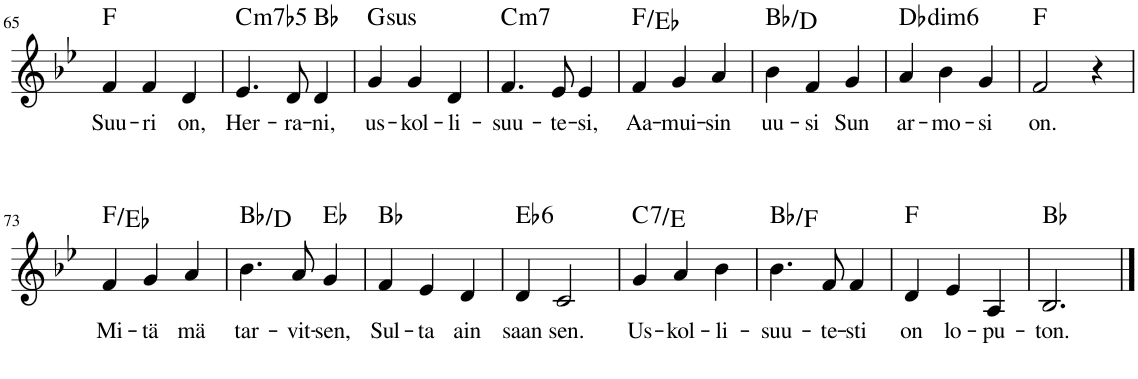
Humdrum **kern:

**kern	**text	**harte
*part1	*part1	*part1
*staff1	*staff1	*
*I"Piano	*	*
*I'Pno.	*	*
!!LO:PB:g=z
*clefG2	*	*
*k[b-e-]	*	*
*M3/4	*	*
=65	=65	=65
!	!LO:LY:b	!
4f/	Suu-	F:maj
!	!LO:LY:b	!
4f/	-ri	.
!	!LO:LY:b	!
4d/	on,	.
=66	=66	=66
!	!LO:LY:b	!LO:H:kt=m7b5
4.e-/	Her-	C:hdim7
!	!LO:LY:b	!
8d/	-ra-	.
!	!LO:LY:b	!
4d/	-ni,	Bb:maj
=67	=67	=67
!	!LO:LY:b	!LO:H:kt=sus
4g/	us-	G:sus4
!	!LO:LY:b	!
4g/	-kol-	.
!	!LO:LY:b	!
4d/	-li-	.
=68	=68	=68
!	!LO:LY:b	!LO:H:kt=m7
4.f/	-suu-	C:min7
!	!LO:LY:b	!
8e-/	-te-	.
!	!LO:LY:b	!
4e-/	-si,	.
=69	=69	=69
!	!LO:LY:b	!
4f/	Aa-	F:maj/b7
!	!LO:LY:b	!
4g/	-mui-	.
!	!LO:LY:b	!
4a/	-sin	.
=70	=70	=70
!	!LO:LY:b	!
4b-\	uu-	Bb:maj/3
!	!LO:LY:b	!
4f/	-si	.
!	!LO:LY:b	!
4g/	Sun	.
=71	=71	=71
!	!LO:LY:b	!LO:H:kt=dim6
4a/	ar-	Db:dim(6)
!	!LO:LY:b	!
4b-\	-mo-	.
!	!LO:LY:b	!
4g/	-si	.
=72	=72	=72
!	!LO:LY:b	!
2f/	on.	F:maj
4r	.	.
!!LO:LB:g=z
=73	=73	=73
!	!LO:LY:b	!
4f/	Mi-	F:maj/b7
!	!LO:LY:b	!
4g/	-tä	.
!	!LO:LY:b	!
4a/	mä	.
=74	=74	=74
!	!LO:LY:b	!
4.b-\	tar-	Bb:maj/3
!	!LO:LY:b	!
8a/	-vit-	.
!	!LO:LY:b	!
4g/	-sen,	Eb:maj
=75	=75	=75
!	!LO:LY:b	!
4f/	Sul-	Bb:maj
!	!LO:LY:b	!
4e-/	-ta	.
!	!LO:LY:b	!
4d/	ain	.
=76	=76	=76
!	!LO:LY:b	!LO:H:kt=6
4d/	saan	Eb:maj6
!	!LO:LY:b	!
2c/	sen.	.
=77	=77	=77
!	!LO:LY:b	!LO:H:kt=7
4g/	Us-	C:7/3
!	!LO:LY:b	!
4a/	-kol-	.
!	!LO:LY:b	!
4b-\	-li-	.
=78	=78	=78
!	!LO:LY:b	!
4.b-\	-suu-	Bb:maj/5
!	!LO:LY:b	!
8f/	-te-	.
!	!LO:LY:b	!
4f/	-sti	.
=79	=79	=79
!	!LO:LY:b	!
4d/	on	F:maj
!	!LO:LY:b	!
4e-/	lo-	.
!	!LO:LY:b	!
4A/	-pu-	.
=80	=80	=80
!	!LO:LY:b	!
2.B-/	-ton.	Bb:maj
==	==	==
*-	*-	*-
